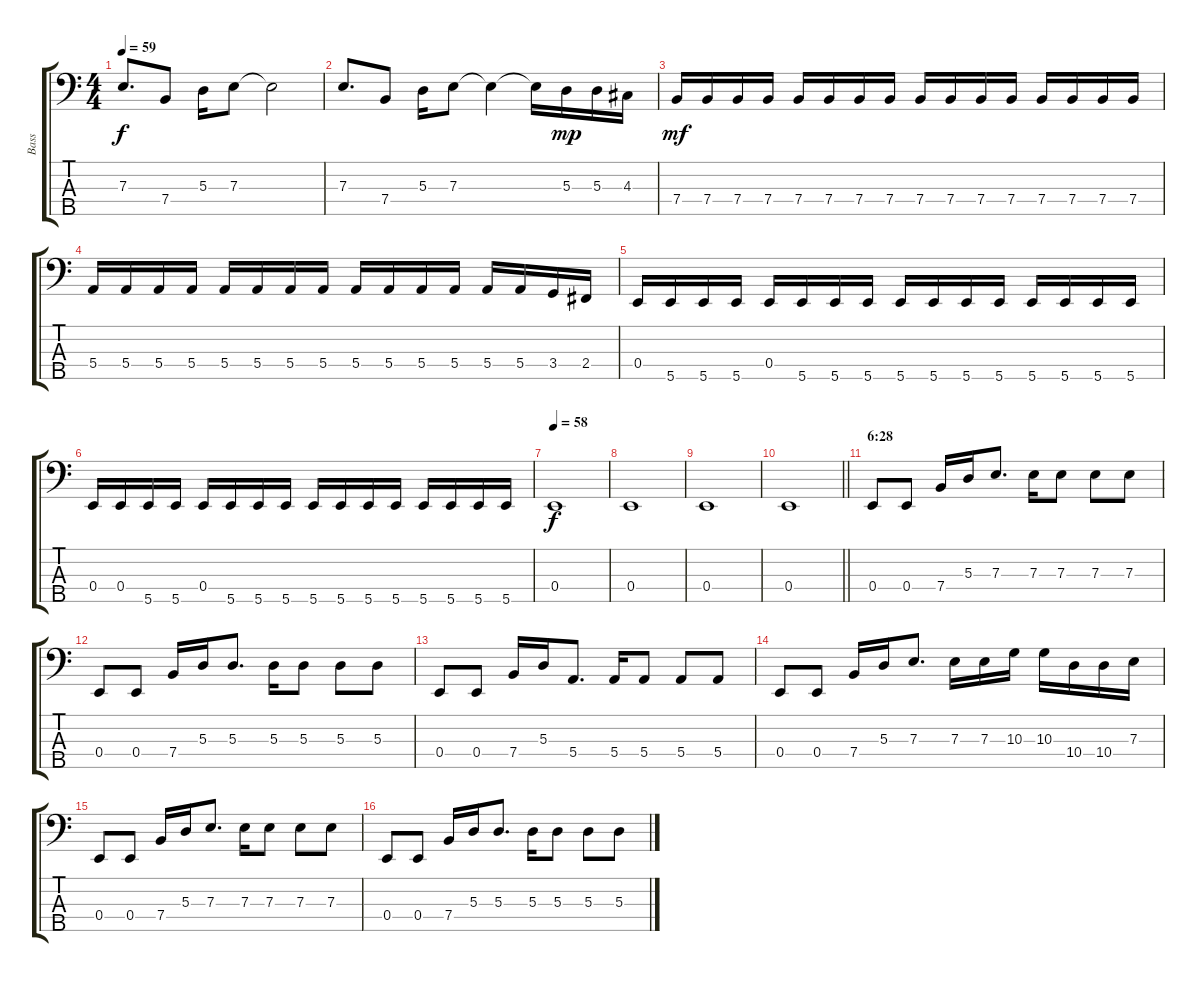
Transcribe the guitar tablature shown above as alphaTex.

\track ("Bass" "Bass") {instrument electricbassfinger}
\staff {score tabs}
\tuning (G2 D2 A1 E1 B0) {hide}
\ts (4 4)
\tempo 59
\clef f4
\ks c
7.3.8{d dy f} 7.4.8 5.3.16 7.3.8 7.3{t}.2 |
7.3.8{d} 7.4.8 5.3.16 7.3.8 7.3{t}.4 7.3{t}.16 5.3.16{dy mp} 5.3.16 4.3.16 |
7.4.16{dy mf volume 16} 7.4.16 7.4.16 7.4.16 7.4.16 7.4.16 7.4.16 7.4.16 7.4.16 7.4.16 7.4.16 7.4.16 7.4.16 7.4.16 7.4.16 7.4.16 |
5.4.16 5.4.16 5.4.16 5.4.16 5.4.16 5.4.16 5.4.16 5.4.16 5.4.16 5.4.16 5.4.16 5.4.16 5.4.16 5.4.16 3.4.16 2.4.16 |
0.4.16 5.5.16 5.5.16 5.5.16 0.4.16 5.5.16 5.5.16 5.5.16 5.5.16 5.5.16 5.5.16 5.5.16 5.5.16 5.5.16 5.5.16 5.5.16 |
0.4.16 0.4.16 5.5.16 5.5.16 0.4.16 5.5.16 5.5.16 5.5.16 5.5.16 5.5.16 5.5.16 5.5.16 5.5.16 5.5.16 5.5.16 5.5.16 |
\tempo 58
0.4.1{dy f} |
0.4.1 |
0.4.1 |
\barLineRight lightlight
0.4.1 |
\section ("" "6:28")
0.4.8 0.4.8 7.4.16 5.3.16 7.3.8{d} 7.3.16 7.3.8 7.3.8 7.3.8 |
0.4.8 0.4.8 7.4.16 5.3.16 5.3.8{d} 5.3.16 5.3.8 5.3.8 5.3.8 |
0.4.8 0.4.8 7.4.16 5.3.16 5.4.8{d} 5.4.16 5.4.8 5.4.8 5.4.8 |
0.4.8 0.4.8 7.4.16 5.3.16 7.3.8{d} 7.3.16 7.3.16 10.3.16 10.3.16 10.4.16 10.4.16 7.3.16 |
0.4.8 0.4.8 7.4.16 5.3.16 7.3.8{d} 7.3.16 7.3.8 7.3.8 7.3.8 |
0.4.8 0.4.8 7.4.16 5.3.16 5.3.8{d} 5.3.16 5.3.8 5.3.8 5.3.8
